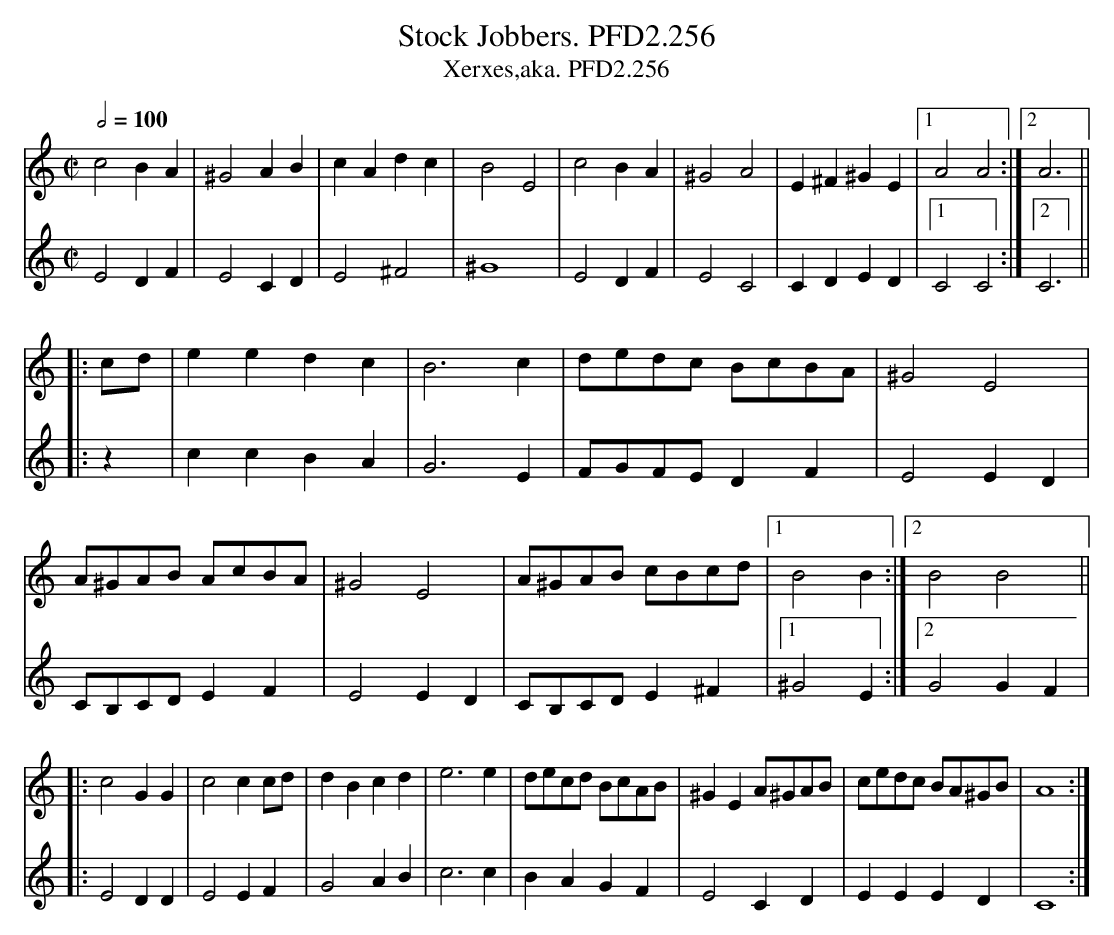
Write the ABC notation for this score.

X:1
T:Stock Jobbers. PFD2.256
T:Xerxes,aka. PFD2.256
M:C|
L:1/8
Q:1/2=100
K:Amin
V:1
V:2
V:1
c4B2A2|^G4A2B2|c2A2d2c2|B4E4| c4B2A2|^G4A4|E2^F2^G2E2|1A4A4:|2A6||
|:cd|e2e2d2c2|B6c2|dedc BcBA|^G4E4|
A^GAB AcBA|^G4E4|A^GAB cBcd|1B4B2:|2B4B4||
|:c4G2G2|c4c2cd|d2B2c2d2|e6e2| decd BcAB|^G2E2A^GAB|cedc BA^GB|A8:|
V:2
E4D2F2 |E4 C2D2 |E4^F4 |^G8 | E4D2F2 |E4C4 |C2D2E2D2 |1C4 C4:|2C6||
|:z2 |c2c2B2A2 |G6E2 | FGFE D2F2|
E4 E2D2 | CB,CD E2F2|E4 E2D2| CB,CD E2^F2 |1^G4E2 :|2G4 G2F2|
|:E4D2D2 |E4 E2F2 |G4 A2B2 |c6c2 |
B2A2G2F2 |E4 C2D2 | E2E2E2D2 | C8 :|
